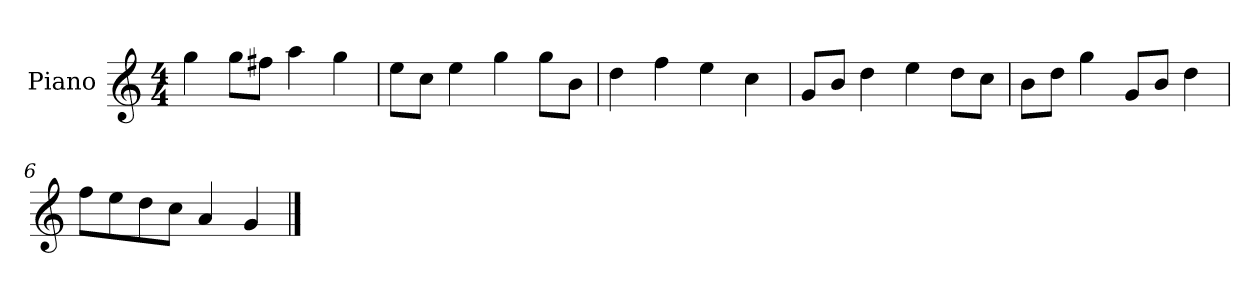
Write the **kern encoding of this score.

**kern
*part1
*staff1
*I"Piano
*I'P-no
*clefG2
*k[]
*M4/4
*MM90
=1
4gg\
8gg\L
8ff#X\J
4aa\
4gg\
=2
8ee\L
8cc\J
4ee\
4gg\
8gg\L
8b\J
=3
4dd\
4ff\
4ee\
4cc\
=4
8g/L
8b/J
4dd\
4ee\
8dd\L
8cc\J
=5
8b\L
8dd\J
4gg\
8g/L
8b/J
4dd\
=6
8ff\L
8ee\
8dd\
8cc\J
4a/
4g/
==
*-
